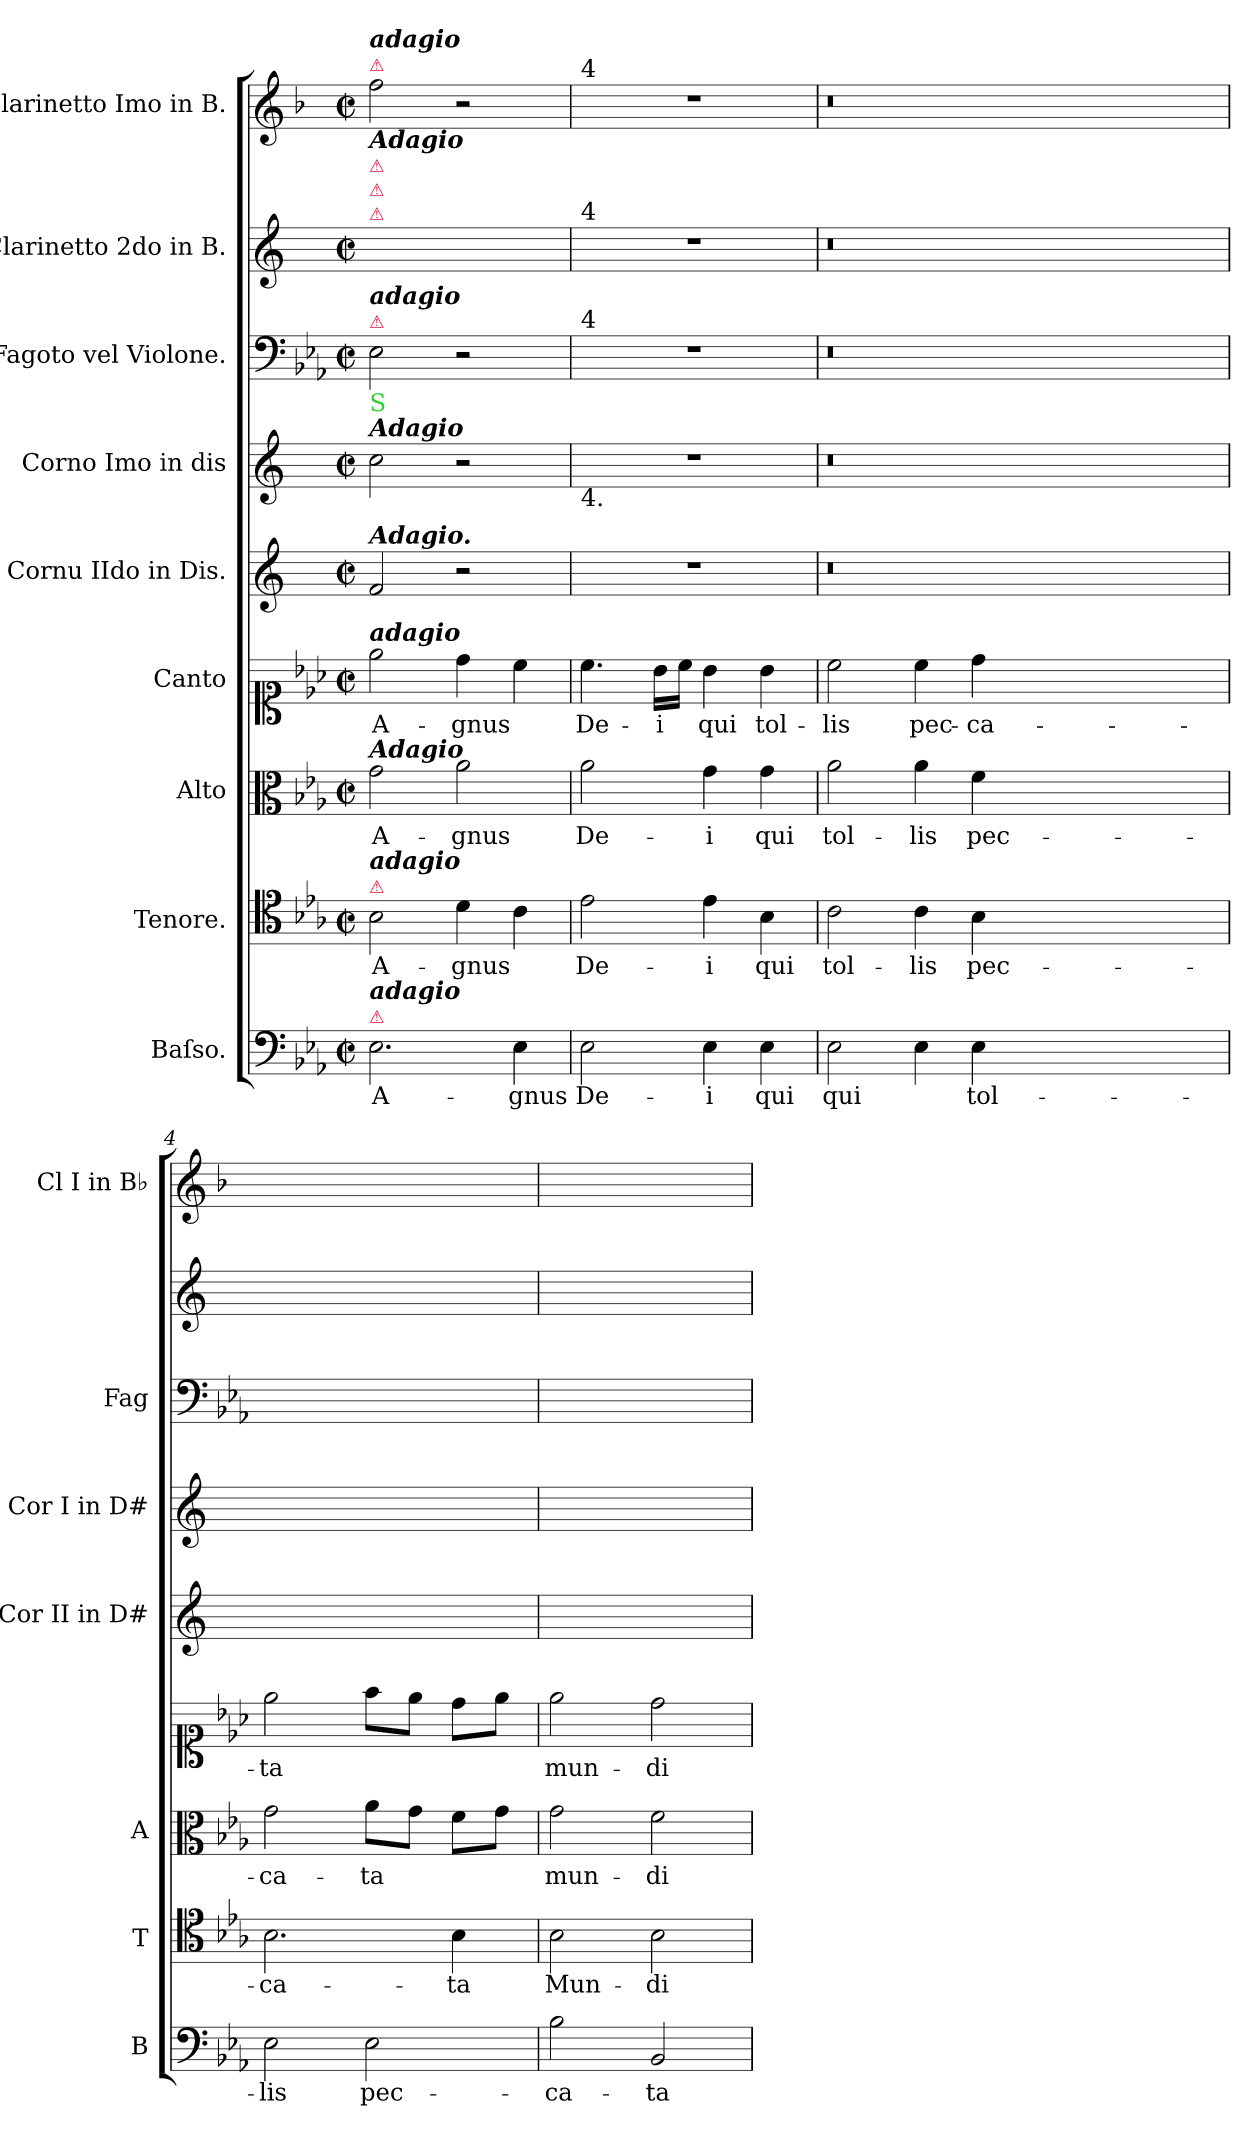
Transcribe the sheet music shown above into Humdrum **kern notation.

**kern	**text	**kern	**text	**kern	**text	**kern	**text	**kern	**kern	**kern	**kern	**kern
*part9	*part9	*part8	*part8	*part7	*part7	*part6	*part6	*part5	*part4	*part3	*part2	*part1
*staff9	*staff9	*staff8	*staff8	*staff7	*staff7	*staff6	*staff6	*staff5	*staff4	*staff3	*staff2	*staff1
*I"Baſso.	*	*I"Tenore.	*	*I"Alto	*	*I"Canto	*	*I"Cornu IIdo in Dis.	*I"Corno Imo in dis	*I"Fagoto vel Violone.	*I"Clarinetto 2do in B.	*I"Clarinetto Imo in B.
*I'B	*	*I'T	*	*I'A	*	*	*	*I'Cor II in D#	*I'Cor I in D#	*I'Fag	*	*I'Cl I in B♭
*clefF4	*	*clefC4	*	*clefC3	*	*clefC1	*	*clefG2	*clefG2	*clefF4	*clefG2	*clefG2
*	*	*	*	*	*	*	*	*ITrd5c9	*ITrd5c9	*	*ITrd1c2	*ITrd1c2
*k[b-e-a-]	*	*k[b-e-a-]	*	*k[b-e-a-]	*	*k[b-e-a-]	*	*k[b-e-a-]	*k[b-e-a-]	*k[b-e-a-]	*k[b-e-]	*k[b-e-a-]
*M2/2	*	*M2/2	*	*M2/2	*	*M2/2	*	*M2/2	*M2/2	*M2/2	*M2/2	*M2/2
*met(c|)	*	*met(c|)	*	*met(c|)	*	*met(c|)	*	*met(c|)	*met(c|)	*met(c|)	*met(c|)	*met(c|)
=1	=1	=1	=1	=1	=1	=1	=1	=1	=1	=1	=1	=1
!	!	!	!	!	!	!	!	!	!	!	!	!LO:TX:a:color=crimson:t=⚠
!	!	!	!	!	!	!	!	!	!	!	!	!LO:TX:a:Bi:t=adagio
!	!	!	!	!	!	!	!	!	!	!	!LO:TX:a:color=crimson:t=⚠	!
!	!	!	!	!	!	!	!	!	!	!	!LO:TX:a:color=crimson:t=⚠	!
!	!	!	!	!	!	!	!	!	!	!	!LO:TX:a:color=crimson:t=⚠	!
!	!	!	!	!	!	!	!	!	!	!	!LO:TX:a:Bi:t=Adagio	!
!	!	!	!	!	!	!	!	!	!	!LO:TX:a:color=crimson:t=⚠	!	!
!	!	!	!	!	!	!	!	!	!	!LO:TX:a:Bi:t=adagio	!	!
!	!	!	!	!	!	!	!	!	!LO:TX:a:Bi:t=Adagio	!	!	!
!	!	!	!	!	!	!	!	!	!LO:TX:a:color=limegreen:t=S	!	!	!
!	!	!	!	!	!	!	!	!LO:TX:a:Bi:t=Adagio.	!	!	!	!
!	!	!	!	!	!	!LO:TX:a:Bi:t=adagio	!	!	!	!	!	!
!	!	!	!	!LO:TX:a:Bi:t=Adagio	!	!	!	!	!	!	!	!
!	!	!LO:TX:a:color=crimson:t=⚠	!	!	!	!	!	!	!	!	!	!
!	!	!LO:TX:a:Bi:t=adagio	!	!	!	!	!	!	!	!	!	!
!LO:TX:a:color=crimson:t=⚠	!	!	!	!	!	!	!	!	!	!	!	!
!LO:TX:a:Bi:t=adagio	!	!	!	!	!	!	!	!	!	!	!	!
2.E-\	A-	2B-\	A-	2g\	A-	2ee-\	A-	2A-/	2e-\	2E-\	1ryy	2ee-\
.	.	4d\	-gnus	2a-\	-gnus	4dd\	-gnus	2r	2r	2r	.	2r
4E-\	-gnus	4c\	.	.	.	4cc\	.	.	.	.	.	.
=2	=2	=2	=2	=2	=2	=2	=2	=2	=2	=2	=2	=2
!	!	!	!	!	!	!	!	!	!	!	!	!LO:TX:a:t=4
!	!	!	!	!	!	!	!	!	!	!	!LO:TX:a:t=4	!
!	!	!	!	!	!	!	!	!	!	!LO:TX:a:t=4	!	!
!	!	!	!	!	!	!	!	!	!LO:TX:b:t=4.	!	!	!
2E-\	De-	2e-\	De-	2a-\	De-	4.cc\	De-	1r	1r	1r	1r	1r
.	.	.	.	.	.	16b-\LL	-i	.	.	.	.	.
.	.	.	.	.	.	16cc\JJ	.	.	.	.	.	.
4E-\	-i	4e-\	-i	4g\	-i	4b-\	qui	.	.	.	.	.
4E-\	qui	4B-\	qui	4g\	qui	4b-\	tol-	.	.	.	.	.
=3	=3	=3	=3	=3	=3	=3	=3	=3	=3	=3	=3	=3
2E-\	qui	2c\	tol-	2a-\	tol-	2cc\	-lis	0.r	0.r	0.r	0.r	0.r
4E-\	.	4c\	-lis	4a-\	-lis	4cc\	pec-	.	.	.	.	.
4E-\	tol-	4B-\	pec-	4f\	pec-	4dd\	-ca-	.	.	.	.	.
0ryy	.	0ryy	.	0ryy	.	0ryy	.	.	.	.	.	.
=4	=4	=4	=4	=4	=4	=4	=4	=4	=4	=4	=4	=4
2E-\	-lis	2.B-\	-ca-	2g\	-ca-	2ee-\	-ta	1ryy	1ryy	1ryy	1ryy	1ryy
2E-\	pec-	.	.	8a-\L	-ta	8ff\L	.	.	.	.	.	.
.	.	.	.	8g\J	.	8ee-\J	.	.	.	.	.	.
.	.	4B-\	-ta	8f\L	.	8dd\L	.	.	.	.	.	.
.	.	.	.	8g\J	.	8ee-\J	.	.	.	.	.	.
=5	=5	=5	=5	=5	=5	=5	=5	=5	=5	=5	=5	=5
2B-\	-ca-	2B-\	Mun-	2g\	mun-	2ee-\	mun-	1ryy	1ryy	1ryy	1ryy	1ryy
2BB-/	-ta	2B-\	-di	2f\	-di	2dd\	-di	.	.	.	.	.
=	=	=	=	=	=	=	=	=	=	=	=	=
*-	*-	*-	*-	*-	*-	*-	*-	*-	*-	*-	*-	*-
